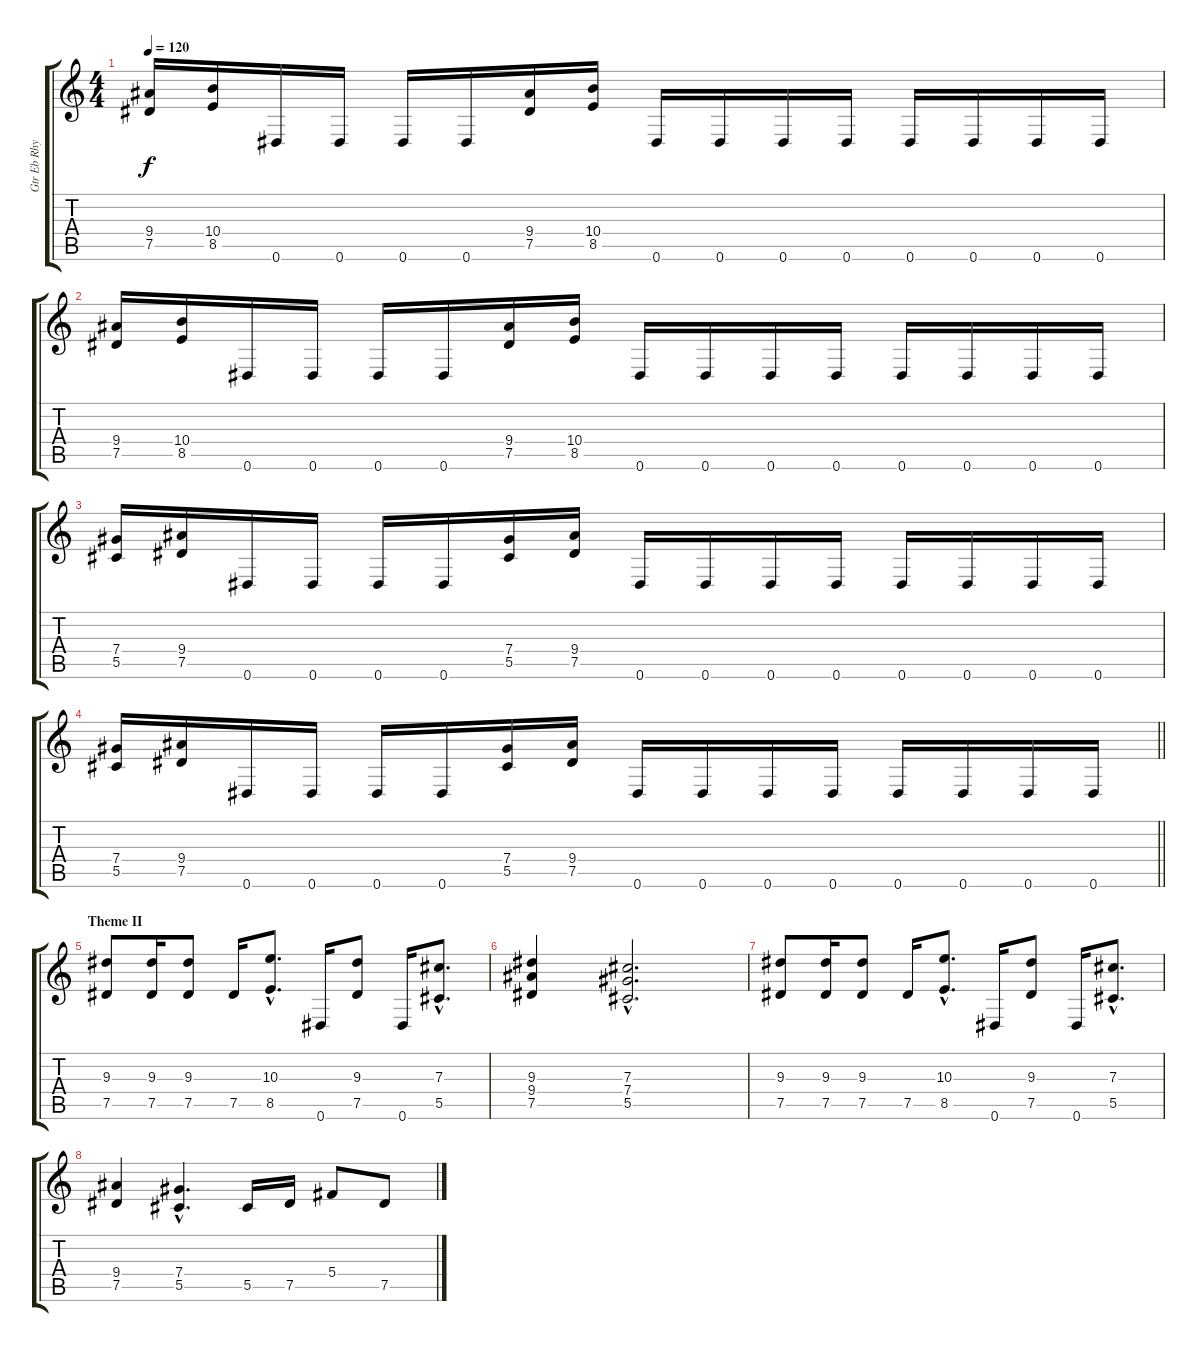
\track ("Gtr Eb Rhy II" "Gtr Eb Rhy") {instrument distortionguitar}
\staff {score tabs}
\tuning (Eb4 Bb3 Gb3 Db3 Ab2 Eb2) {hide}
\ts (4 4)
\tempo 120
\clef g2
\ks c
(9.4 7.5).16{dy f} (10.4 8.5).16 0.6.16 0.6.16 0.6.16 0.6.16 (9.4 7.5).16 (10.4 8.5).16 0.6.16 0.6.16 0.6.16 0.6.16 0.6.16 0.6.16 0.6.16 0.6.16 |
(9.4 7.5).16 (10.4 8.5).16 0.6.16 0.6.16 0.6.16 0.6.16 (9.4 7.5).16 (10.4 8.5).16 0.6.16 0.6.16 0.6.16 0.6.16 0.6.16 0.6.16 0.6.16 0.6.16 |
(7.4 5.5).16 (9.4 7.5).16 0.6.16 0.6.16 0.6.16 0.6.16 (7.4 5.5).16 (9.4 7.5).16 0.6.16 0.6.16 0.6.16 0.6.16 0.6.16 0.6.16 0.6.16 0.6.16 |
\barLineRight lightlight
(7.4 5.5).16 (9.4 7.5).16 0.6.16 0.6.16 0.6.16 0.6.16 (7.4 5.5).16 (9.4 7.5).16 0.6.16 0.6.16 0.6.16 0.6.16 0.6.16 0.6.16 0.6.16 0.6.16 |
\section ("" "Theme II")
(9.3 7.5).8 (9.3 7.5).16 (9.3 7.5).8 7.5.16 (10.3{hac} 8.5{hac}).8{d} 0.6.16 (9.3 7.5).8 0.6.16 (7.3{hac} 5.5{hac}).8{d} |
(9.3 9.4 7.5).4 (7.3{hac} 7.4{hac} 5.5{hac}).2{d} |
(9.3 7.5).8 (9.3 7.5).16 (9.3 7.5).8 7.5.16 (10.3{hac} 8.5{hac}).8{d} 0.6.16 (9.3 7.5).8 0.6.16 (7.3{hac} 5.5{hac}).8{d} |
(9.4 7.5).4 (7.4{hac} 5.5{hac}).4{d} 5.5.16 7.5.16 5.4.8 7.5.8
